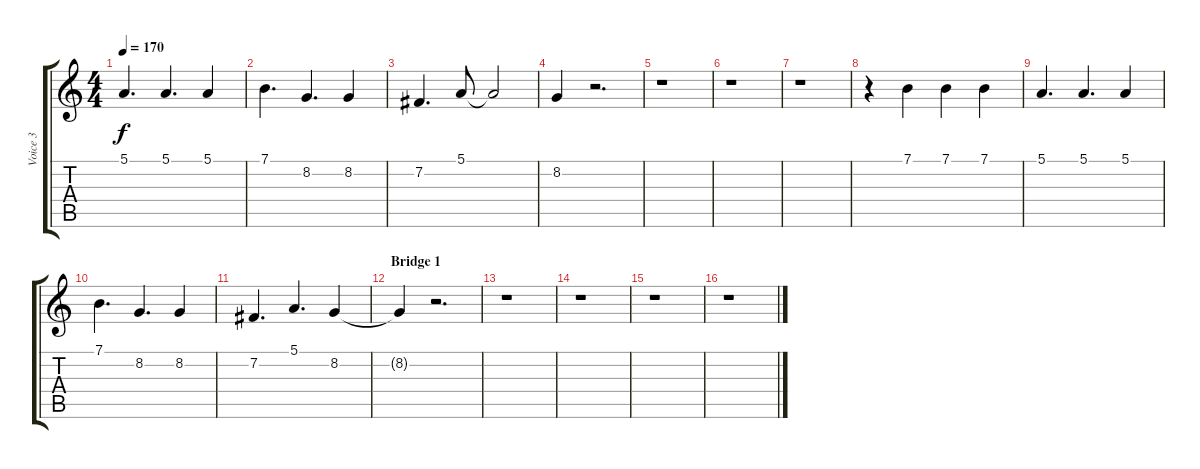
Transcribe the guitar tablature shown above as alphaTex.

\track ("Voice 3" "Voice 3") {instrument oboe}
\staff {score tabs}
\tuning (E4 B3 G3 D3 A2 E2) {hide}
\ts (4 4)
\tempo 170
\clef g2
\ks c
5.1.4{d dy f} 5.1.4{d} 5.1.4 |
7.1.4{d} 8.2.4{d} 8.2.4 |
7.2.4{d} 5.1.8 5.1{t}.2 |
8.2.4 r.2{d} |
r.1 |
r.1 |
r.1 |
r.4 7.1.4 7.1.4 7.1.4 |
5.1.4{d} 5.1.4{d} 5.1.4 |
7.1.4{d} 8.2.4{d} 8.2.4 |
7.2.4{d} 5.1.4{d} 8.2.4 |
\section ("" "Bridge 1")
8.2{t}.4 r.2{d} |
r.1 |
r.1 |
r.1 |
r.1
